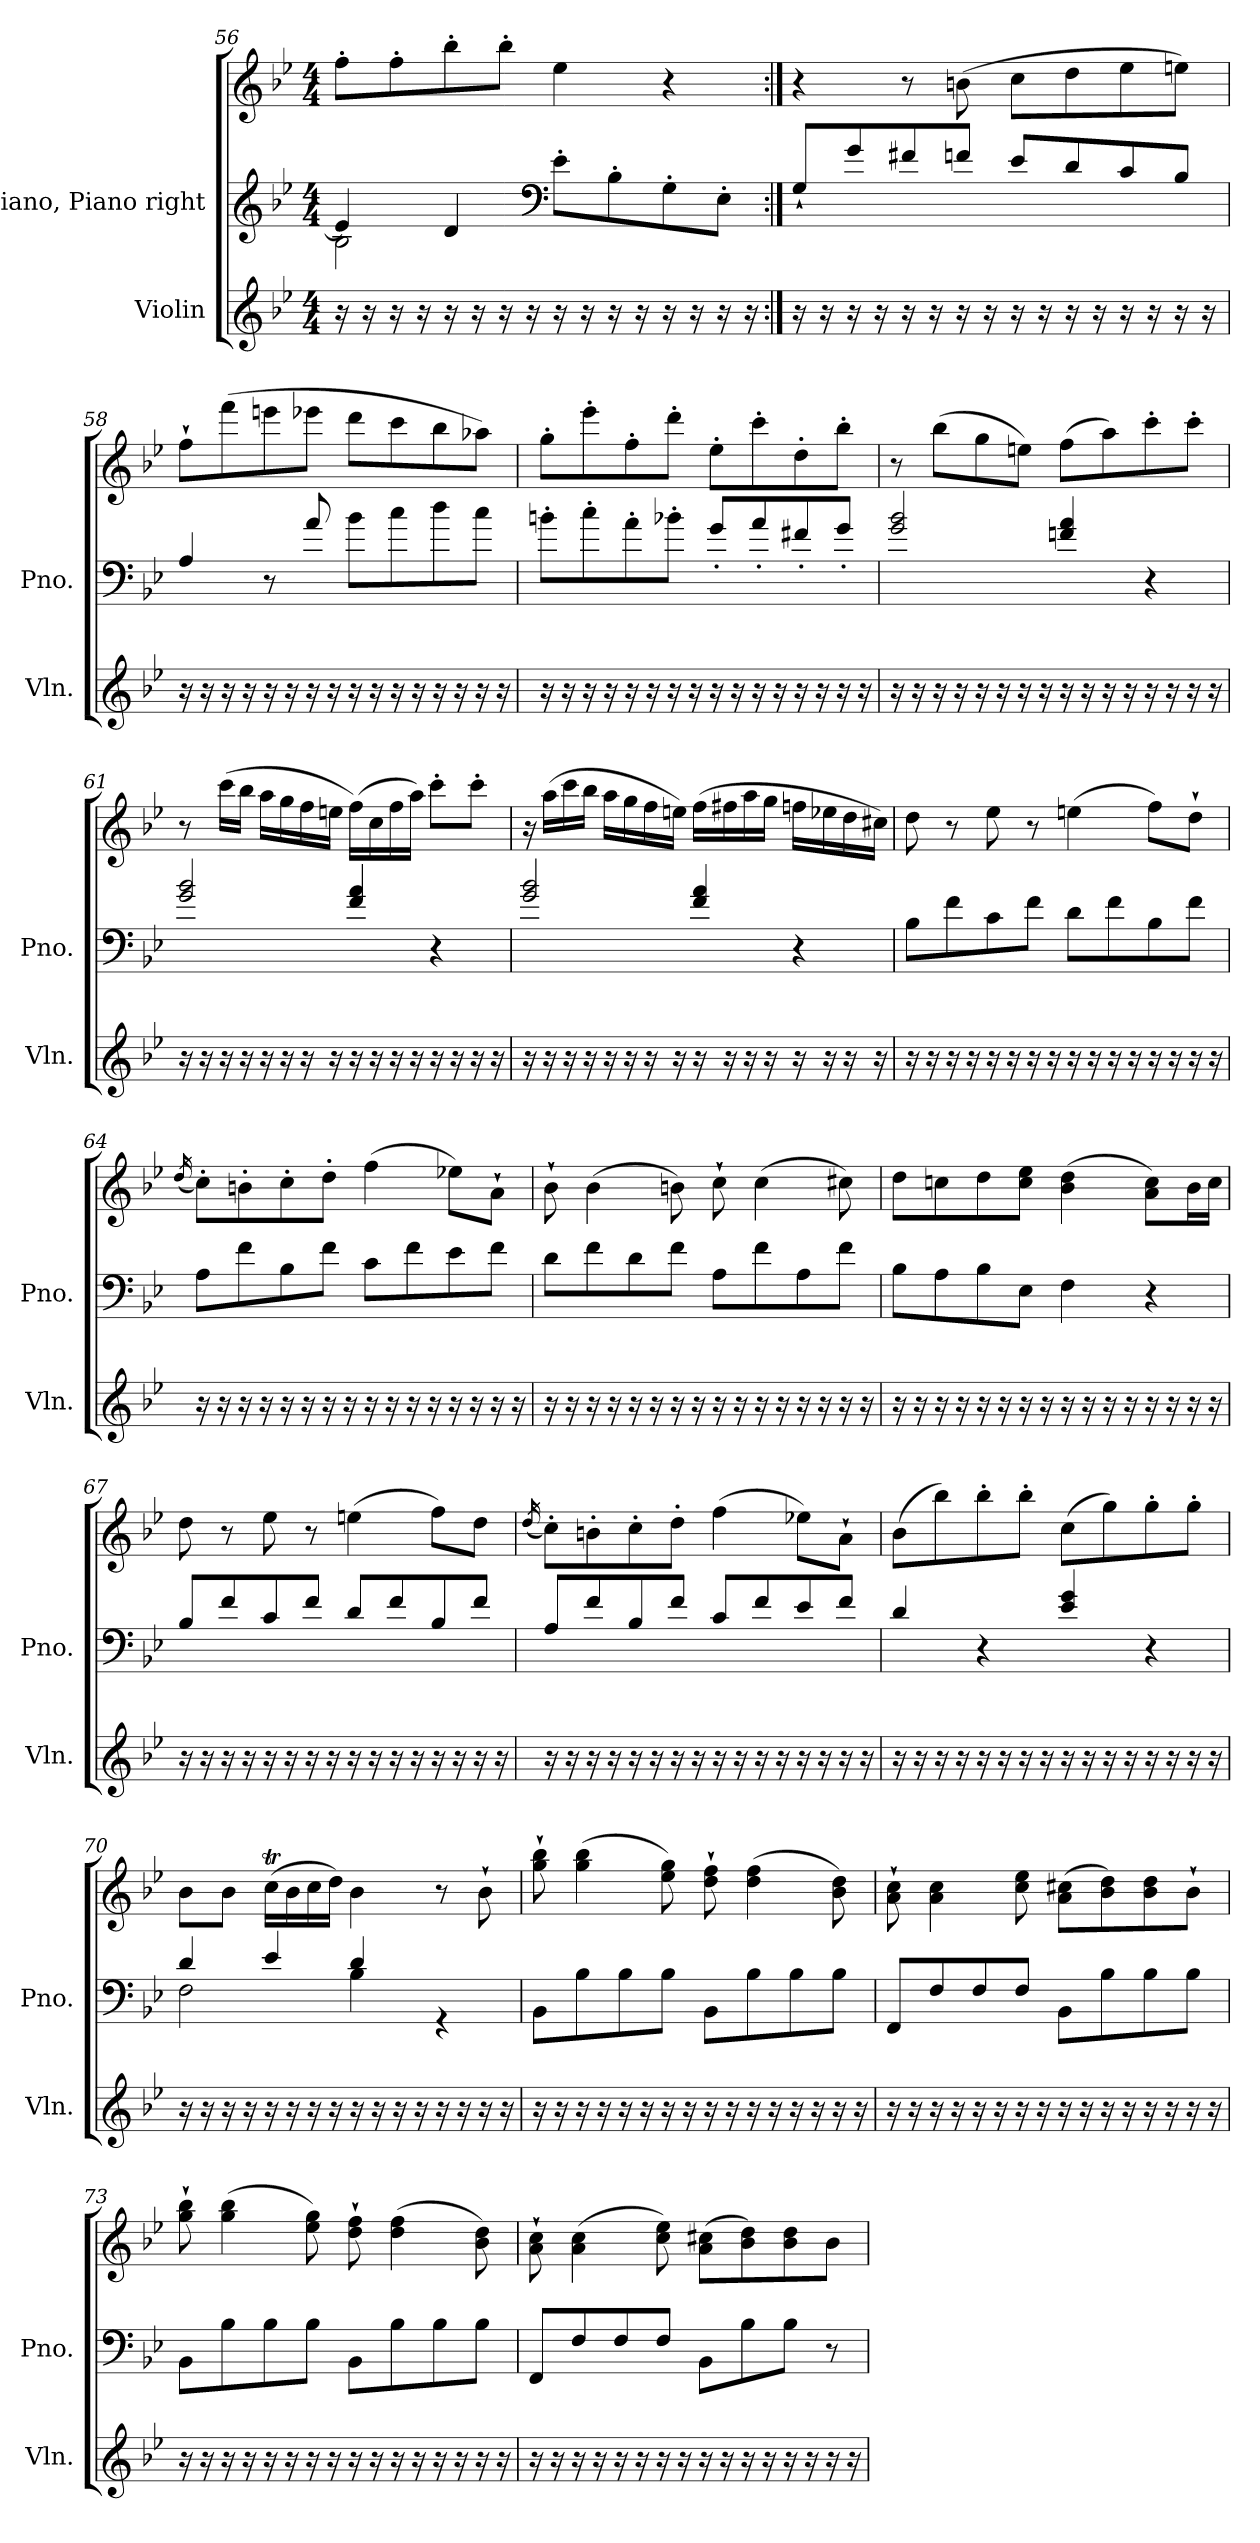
**kern	**kern	**kern
*part2	*part1	*part1
*staff3	*staff2	*staff1
*I"Violin	*I"Piano, Piano right	*
*I'Vln.	*I'Pno.	*
*clefG2	*clefG2	*clefG2
*k[b-e-]	*k[b-e-]	*k[b-e-]
*M4/4	*M4/4	*M4/4
=56	=56	=56
*	*^	*
16r	4e-/]	2B-\	8ff'\L
16r	.	.	.
16r	.	.	8ff'\
16r	.	.	.
16r	4d/	.	8bb-'\
16r	.	.	.
16r	.	.	8bb-'\J
16r	.	.	.
*	*clefF4	*	*
16r	8e-'\L	2ryy	4ee-\
16r	.	.	.
16r	8B-'\	.	.
16r	.	.	.
16r	8G'\	.	4r
16r	.	.	.
16r	8E-'\J	.	.
16r	.	.	.
*	*v	*v	*
!!LO:LB:g=z
=57:|!	=57:|!	=57:|!
16r	8G`/L	4r
16r	.	.
16r	8g/	.
16r	.	.
16r	8f#X/	8r
16r	.	.
16r	8fn/J	(>8bn\
16r	.	.
16r	8e-/L	8cc\L
16r	.	.
16r	8d/	8dd\
16r	.	.
16r	8c/	8ee-\
16r	.	.
16r	8B-/J	8een\J)
16r	.	.
=58	=58	=58
16r	4A/	8ff`\L
16r	.	.
16r	.	(>8fff\
16r	.	.
16r	8r	8eeen\
16r	.	.
16r	8a/	8eee-X\J
16r	.	.
16r	8b-\L	8ddd\L
16r	.	.
16r	8cc\	8ccc\
16r	.	.
16r	8dd\	8bb-\
16r	.	.
16r	8cc\J	8aa-X\J)
16r	.	.
!!LO:LB:g=z
=59	=59	=59
16r	8bn'\L	8gg'\L
16r	.	.
16r	8cc'\	8eee-'\
16r	.	.
16r	8a'\	8ff'\
16r	.	.
16r	8b-X'\J	8ddd'\J
16r	.	.
16r	8g'/L	8ee-'\L
16r	.	.
16r	8a'/	8ccc'\
16r	.	.
16r	8f#X'/	8dd'\
16r	.	.
16r	8g'/J	8bb-'\J
16r	.	.
=60	=60	=60
16r	2g/ 2b-/	8r
16r	.	.
16r	.	(>8bb-\L
16r	.	.
16r	.	8gg\
16r	.	.
16r	.	8een\J)
16r	.	.
16r	4fn/ 4a/	(>8ff\L
16r	.	.
16r	.	8aa\)
16r	.	.
16r	4r	8ccc'\
16r	.	.
16r	.	8ccc'\J
16r	.	.
!!LO:PB:g=z
=61	=61	=61
16r	2g/ 2b-/	8r
16r	.	.
16r	.	(>16ccc\LL
16r	.	16bb-\JJ
16r	.	16aa\LL
16r	.	16gg\
16r	.	16ff\
16r	.	16een\JJ
16r	4f/ 4a/	(>16ff\LL)
16r	.	16cc\
16r	.	16ff\
16r	.	16aa\JJ)
16r	4r	8ccc'\L
16r	.	.
16r	.	8ccc'\J
16r	.	.
=62	=62	=62
16r	2g/ 2b-/	16r
16r	.	(>16aa\LL
16r	.	16ccc\
16r	.	16bb-\JJ
16r	.	16aa\LL
16r	.	16gg\
16r	.	16ff\
16r	.	16een\JJ)
16r	4f/ 4a/	(>16ff\LL
16r	.	16ff#X\
16r	.	16aa\
16r	.	16gg\JJ
16r	4r	16ffn\LL
16r	.	16ee-X\
16r	.	16dd\
16r	.	16cc#X\JJ)
!!LO:LB:g=z
=63	=63	=63
16r	8B-\L	8dd\
16r	.	.
16r	8f\	8r
16r	.	.
16r	8c\	8ee-\
16r	.	.
16r	8f\J	8r
16r	.	.
16r	8d\L	(>4een\
16r	.	.
16r	8f\	.
16r	.	.
16r	8B-\	8ff\L)
16r	.	.
16r	8f\J	8dd`\J
16r	.	.
=64	=64	=64
.	.	(<16qdd/
16r	8A\L	8cc'\L)
16r	.	.
16r	8f\	8bn'\
16r	.	.
16r	8B-\	8cc'\
16r	.	.
16r	8f\J	8dd'\J
16r	.	.
16r	8c\L	(>4ff\
16r	.	.
16r	8f\	.
16r	.	.
16r	8e-\	8ee-X\L)
16r	.	.
16r	8f\J	8a`\J
16r	.	.
!!LO:LB:g=z
=65	=65	=65
16r	8d\L	8b-`\
16r	.	.
16r	8f\	(>4b-\
16r	.	.
16r	8d\	.
16r	.	.
16r	8f\J	8bn\)
16r	.	.
16r	8A\L	8cc`\
16r	.	.
16r	8f\	(>4cc\
16r	.	.
16r	8A\	.
16r	.	.
16r	8f\J	8cc#X\)
16r	.	.
=66	=66	=66
16r	8B-\L	8dd\L
16r	.	.
16r	8A\	8ccn\
16r	.	.
16r	8B-\	8dd\
16r	.	.
16r	8E-\J	8cc\ 8ee-\J
16r	.	.
16r	4F\	(>4b-\ 4dd\
16r	.	.
16r	.	.
16r	.	.
16r	4r	8a\ 8cc\L)
16r	.	.
16r	.	16b-\L
16r	.	16cc\JJ
!!LO:PB:g=z
=67	=67	=67
16r	8B-/L	8dd\
16r	.	.
16r	8f/	8r
16r	.	.
16r	8c/	8ee-\
16r	.	.
16r	8f/J	8r
16r	.	.
16r	8d/L	(>4een\
16r	.	.
16r	8f/	.
16r	.	.
16r	8B-/	8ff\L)
16r	.	.
16r	8f/J	8dd\J
16r	.	.
=68	=68	=68
.	.	(<16qdd/
16r	8A/L	8cc'\L)
16r	.	.
16r	8f/	8bn'\
16r	.	.
16r	8B-/	8cc'\
16r	.	.
16r	8f/J	8dd'\J
16r	.	.
16r	8c/L	(>4ff\
16r	.	.
16r	8f/	.
16r	.	.
16r	8e-/	8ee-X\L)
16r	.	.
16r	8f/J	8a`\J
16r	.	.
!!LO:LB:g=z
=69	=69	=69
16r	4d/	(>8b-\L
16r	.	.
16r	.	8bb-\)
16r	.	.
16r	4r	8bb-'\
16r	.	.
16r	.	8bb-'\J
16r	.	.
16r	4e-/ 4g/	(>8cc\L
16r	.	.
16r	.	8gg\)
16r	.	.
16r	4r	8gg'\
16r	.	.
16r	.	8gg'\J
16r	.	.
=70	=70	=70
*	*^	*
16r	4d/	2F\	8b-\L
16r	.	.	.
16r	.	.	8b-\J
16r	.	.	.
16r	4e-/	.	(>16ccT\LL
16r	.	.	16b-\
16r	.	.	16cc\
16r	.	.	16dd\JJ)
16r	4d/	4B-\	4b-\
16r	.	.	.
16r	.	.	.
16r	.	.	.
16r	4rGG	4ryy	8r
16r	.	.	.
16r	.	.	8b-`\
16r	.	.	.
*	*v	*v	*
!!LO:LB:g=z
=71	=71	=71
16r	8BB-\L	8gg\` 8bb-\`
16r	.	.
16r	8B-\	(>4gg\ 4bb-\
16r	.	.
16r	8B-\	.
16r	.	.
16r	8B-\J	8ee-\ 8gg\)
16r	.	.
16r	8BB-\L	8dd\` 8ff\`
16r	.	.
16r	8B-\	(>4dd\ 4ff\
16r	.	.
16r	8B-\	.
16r	.	.
16r	8B-\J	8b-\ 8dd\)
16r	.	.
=72	=72	=72
16r	8FF/L	8a\` 8cc\`
16r	.	.
16r	8F/	4a\ 4cc\
16r	.	.
16r	8F/	.
16r	.	.
16r	8F/J	8cc\ 8ee-\
16r	.	.
16r	8BB-\L	(>8a\ 8cc#X\L
16r	.	.
16r	8B-\	8b-\ 8dd\)
16r	.	.
16r	8B-\	8b-\ 8dd\
16r	.	.
16r	8B-\J	8b-`\J
16r	.	.
!!LO:PB:g=z
=73	=73	=73
16r	8BB-\L	8gg\` 8bb-\`
16r	.	.
16r	8B-\	(>4gg\ 4bb-\
16r	.	.
16r	8B-\	.
16r	.	.
16r	8B-\J	8ee-\ 8gg\)
16r	.	.
16r	8BB-\L	8dd\` 8ff\`
16r	.	.
16r	8B-\	(>4dd\ 4ff\
16r	.	.
16r	8B-\	.
16r	.	.
16r	8B-\J	8b-\ 8dd\)
16r	.	.
=74	=74	=74
16r	8FF/L	8a\` 8cc\`
16r	.	.
16r	8F/	(>4a\ 4cc\
16r	.	.
16r	8F/	.
16r	.	.
16r	8F/J	8cc\ 8ee-\)
16r	.	.
16r	8BB-\L	(>8a\ 8cc#X\L
16r	.	.
16r	8B-\	8b-\ 8dd\)
16r	.	.
16r	8B-\J	8b-\ 8dd\
16r	.	.
16r	8r	8b-\J
16r	.	.
=	=	=
*-	*-	*-
